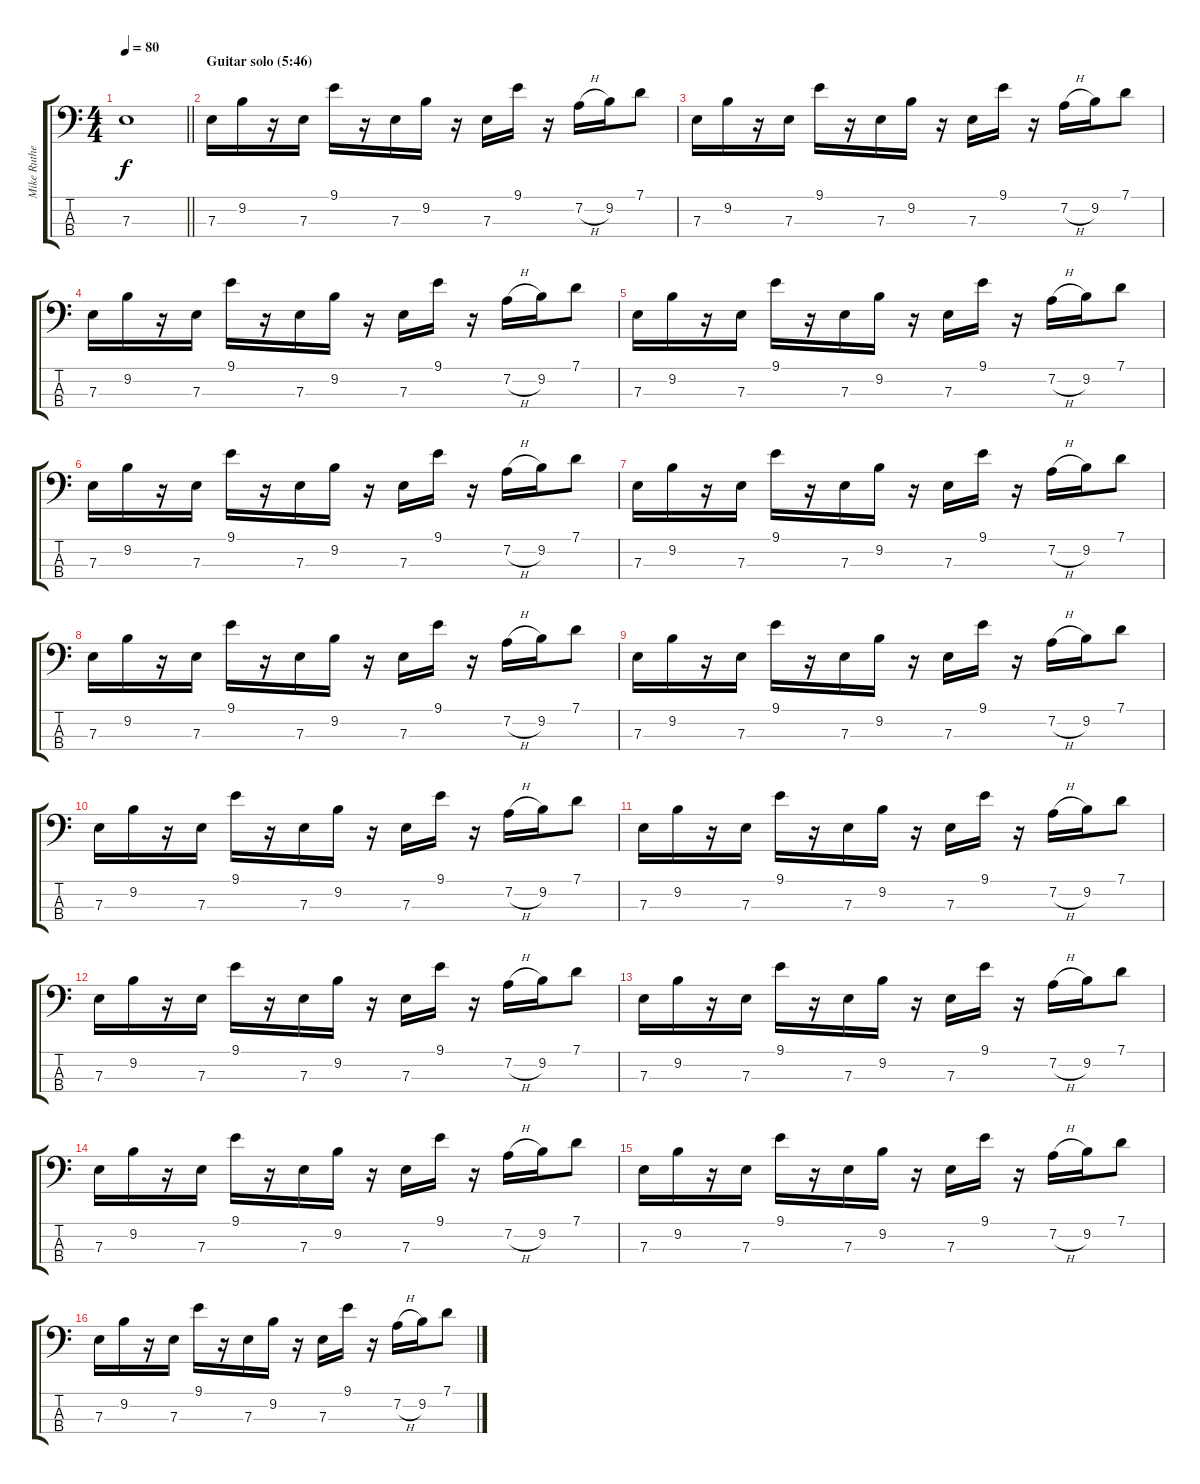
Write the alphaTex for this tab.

\track ("Mike Rutherford (bass)" "Mike Ruthe") {solo instrument electricbassfinger}
\staff {score tabs}
\tuning (G2 D2 A1 E1) {hide}
\ts (4 4)
\tempo 80
\clef f4
\barLineRight lightlight
\ks c
7.3.1{dy f} |
\section ("" "Guitar solo (5:46)")
7.3.16 9.2.16 r.16 7.3.16 9.1.16 r.16 7.3.16 9.2.16 r.16 7.3.16 9.1.16 r.16 7.2{h}.16 9.2.16 7.1.8 |
7.3.16 9.2.16 r.16 7.3.16 9.1.16 r.16 7.3.16 9.2.16 r.16 7.3.16 9.1.16 r.16 7.2{h}.16 9.2.16 7.1.8 |
7.3.16 9.2.16 r.16 7.3.16 9.1.16 r.16 7.3.16 9.2.16 r.16 7.3.16 9.1.16 r.16 7.2{h}.16 9.2.16 7.1.8 |
7.3.16 9.2.16 r.16 7.3.16 9.1.16 r.16 7.3.16 9.2.16 r.16 7.3.16 9.1.16 r.16 7.2{h}.16 9.2.16 7.1.8 |
7.3.16 9.2.16 r.16 7.3.16 9.1.16 r.16 7.3.16 9.2.16 r.16 7.3.16 9.1.16 r.16 7.2{h}.16 9.2.16 7.1.8 |
7.3.16 9.2.16 r.16 7.3.16 9.1.16 r.16 7.3.16 9.2.16 r.16 7.3.16 9.1.16 r.16 7.2{h}.16 9.2.16 7.1.8 |
7.3.16 9.2.16 r.16 7.3.16 9.1.16 r.16 7.3.16 9.2.16 r.16 7.3.16 9.1.16 r.16 7.2{h}.16 9.2.16 7.1.8 |
7.3.16 9.2.16 r.16 7.3.16 9.1.16 r.16 7.3.16 9.2.16 r.16 7.3.16 9.1.16 r.16 7.2{h}.16 9.2.16 7.1.8 |
7.3.16 9.2.16 r.16 7.3.16 9.1.16 r.16 7.3.16 9.2.16 r.16 7.3.16 9.1.16 r.16 7.2{h}.16 9.2.16 7.1.8 |
7.3.16 9.2.16 r.16 7.3.16 9.1.16 r.16 7.3.16 9.2.16 r.16 7.3.16 9.1.16 r.16 7.2{h}.16 9.2.16 7.1.8 |
7.3.16 9.2.16 r.16 7.3.16 9.1.16 r.16 7.3.16 9.2.16 r.16 7.3.16 9.1.16 r.16 7.2{h}.16 9.2.16 7.1.8 |
7.3.16 9.2.16 r.16 7.3.16 9.1.16 r.16 7.3.16 9.2.16 r.16 7.3.16 9.1.16 r.16 7.2{h}.16 9.2.16 7.1.8 |
7.3.16 9.2.16 r.16 7.3.16 9.1.16 r.16 7.3.16 9.2.16 r.16 7.3.16 9.1.16 r.16 7.2{h}.16 9.2.16 7.1.8 |
7.3.16 9.2.16 r.16 7.3.16 9.1.16 r.16 7.3.16 9.2.16 r.16 7.3.16 9.1.16 r.16 7.2{h}.16 9.2.16 7.1.8 |
7.3.16 9.2.16 r.16 7.3.16 9.1.16 r.16 7.3.16 9.2.16 r.16 7.3.16 9.1.16 r.16 7.2{h}.16 9.2.16 7.1.8
